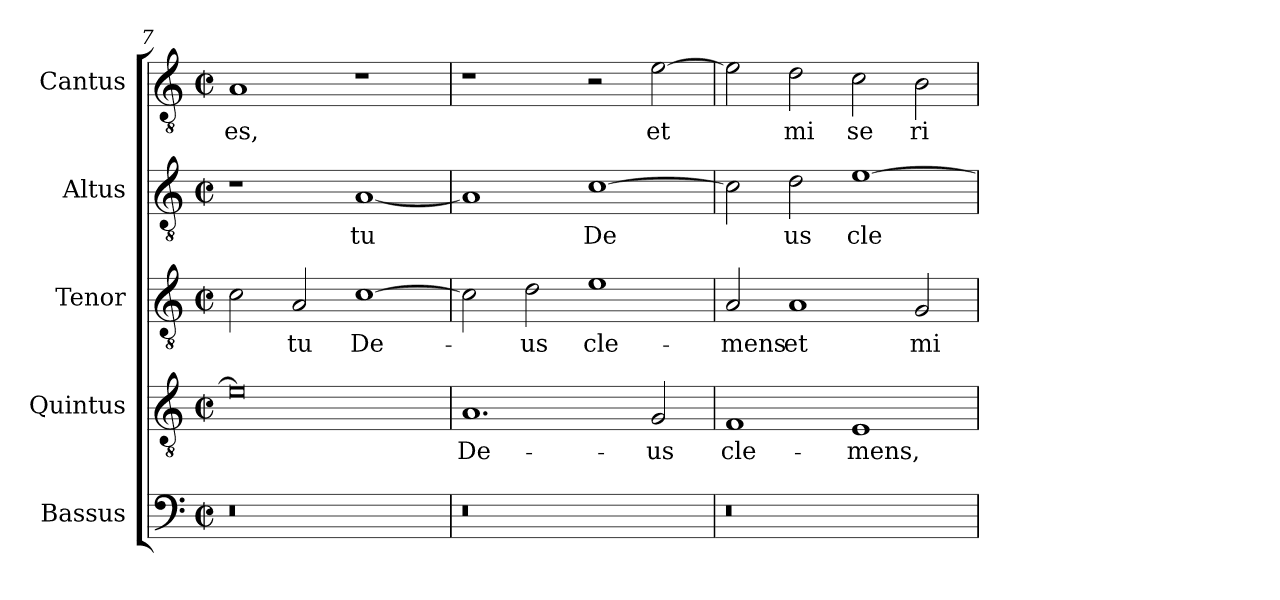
**kern	**kern	**text	**kern	**text	**kern	**text	**kern	**text
*part5	*part4	*part4	*part3	*part3	*part2	*part2	*part1	*part1
*staff5	*staff4	*staff4	*staff3	*staff3	*staff2	*staff2	*staff1	*staff1
*I"Bassus	*I"Quintus	*	*I"Tenor	*	*I"Altus	*	*I"Cantus	*
!!LO:LB:g=z
*clefF4	*clefGv2	*	*clefGv2	*	*clefGv2	*	*clefGv2	*
*M2/2	*M2/2	*	*M2/2	*	*M2/2	*	*M2/2	*
*met(c|)	*met(c|)	*	*met(c|)	*	*met(c|)	*	*met(c|)	*
=7	=7	=7	=7	=7	=7	=7	=7	=7
!	!	!	!	!	!	!	!	!LO:LY:b:cj
0r	0e]	.	2c\	.	1r	.	1A	es,
!	!	!	!	!LO:LY:b:cj	!	!	!	!
.	.	.	2A/	tu	.	.	.	.
!	!	!	!	!LO:LY:b:cj	!	!LO:LY:b:cj	!	!
.	.	.	[>1c	De-	[<1A	tu	1r	.
=8	=8	=8	=8	=8	=8	=8	=8	=8
!	!	!LO:LY:b:cj	!	!	!	!	!	!
0r	1.A	De-	2c\]	.	1A]	.	1r	.
!	!	!	!	!LO:LY:b:cj	!	!	!	!
.	.	.	2d\	-us	.	.	.	.
!	!	!	!	!LO:LY:b:cj	!	!LO:LY:b:cj	!	!
.	.	.	1e	cle-	[>1c	De	2r	.
!	!	!LO:LY:b:cj	!	!	!	!	!	!LO:LY:b:cj
.	2G/	-us	.	.	.	.	[>2e\	et
=9	=9	=9	=9	=9	=9	=9	=9	=9
!	!	!LO:LY:b:cj	!	!LO:LY:b:cj	!	!	!	!
0r	1F	cle-	2A/	-mens	2c\]	.	2e\]	.
!	!	!	!	!LO:LY:b:cj	!	!LO:LY:b:cj	!	!LO:LY:b:cj
.	.	.	1A	et	2d\	us	2d\	mi
!	!	!LO:LY:b:cj	!	!	!	!LO:LY:b:cj	!	!LO:LY:b:cj
.	1E	-mens,	.	.	[>1e	cle	2c\	se
!	!	!	!	!LO:LY:b:cj	!	!	!	!LO:LY:b:cj
.	.	.	2G/	mi-	.	.	2B\	ri
=	=	=	=	=	=	=	=	=
*-	*-	*-	*-	*-	*-	*-	*-	*-
